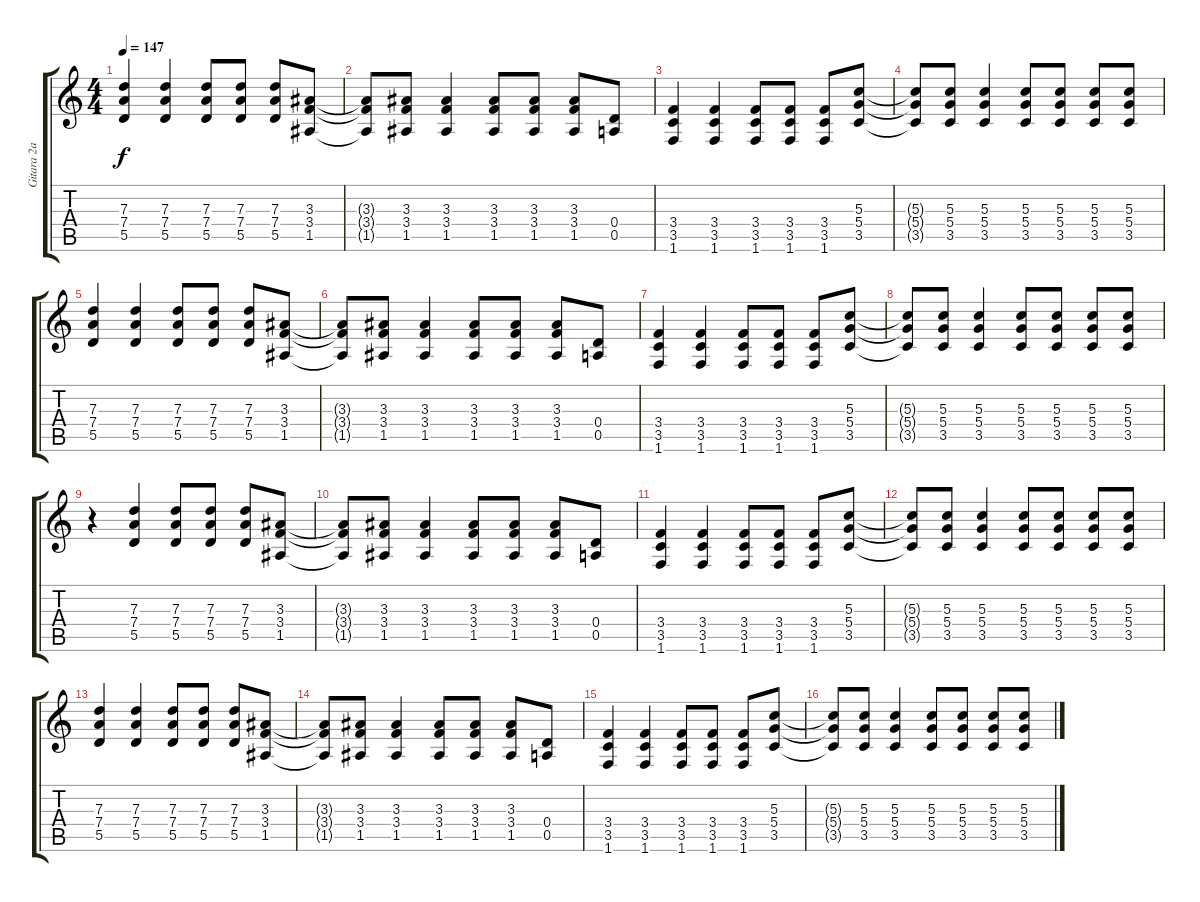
\track ("Gitara 2a" "Gitara 2a") {instrument distortionguitar}
\staff {score tabs}
\tuning (E4 B3 G3 D3 A2 E2) {hide}
\ts (4 4)
\tempo 147
\clef g2
\ks c
(7.3 7.4 5.5).4{dy f} (7.3 7.4 5.5).4 (7.3 7.4 5.5).8 (7.3 7.4 5.5).8 (7.3 7.4 5.5).8 (3.3 3.4 1.5).8 |
(3.3{t} 3.4{t} 1.5{t}).8 (3.3 3.4 1.5).8 (3.3 3.4 1.5).4 (3.3 3.4 1.5).8 (3.3 3.4 1.5).8 (3.3 3.4 1.5).8 (0.4 0.5).8 |
(3.4 3.5 1.6).4 (3.4 3.5 1.6).4 (3.4 3.5 1.6).8 (3.4 3.5 1.6).8 (3.4 3.5 1.6).8 (5.3 5.4 3.5).8 |
(5.3{t} 5.4{t} 3.5{t}).8 (5.3 5.4 3.5).8 (5.3 5.4 3.5).4 (5.3 5.4 3.5).8 (5.3 5.4 3.5).8 (5.3 5.4 3.5).8 (5.3 5.4 3.5).8 |
(7.3 7.4 5.5).4 (7.3 7.4 5.5).4 (7.3 7.4 5.5).8 (7.3 7.4 5.5).8 (7.3 7.4 5.5).8 (3.3 3.4 1.5).8 |
(3.3{t} 3.4{t} 1.5{t}).8 (3.3 3.4 1.5).8 (3.3 3.4 1.5).4 (3.3 3.4 1.5).8 (3.3 3.4 1.5).8 (3.3 3.4 1.5).8 (0.4 0.5).8 |
(3.4 3.5 1.6).4 (3.4 3.5 1.6).4 (3.4 3.5 1.6).8 (3.4 3.5 1.6).8 (3.4 3.5 1.6).8 (5.3 5.4 3.5).8 |
(5.3{t} 5.4{t} 3.5{t}).8 (5.3 5.4 3.5).8 (5.3 5.4 3.5).4 (5.3 5.4 3.5).8 (5.3 5.4 3.5).8 (5.3 5.4 3.5).8 (5.3 5.4 3.5).8 |
r.4 (7.3 7.4 5.5).4 (7.3 7.4 5.5).8 (7.3 7.4 5.5).8 (7.3 7.4 5.5).8 (3.3 3.4 1.5).8 |
(3.3{t} 3.4{t} 1.5{t}).8 (3.3 3.4 1.5).8 (3.3 3.4 1.5).4 (3.3 3.4 1.5).8 (3.3 3.4 1.5).8 (3.3 3.4 1.5).8 (0.4 0.5).8 |
(3.4 3.5 1.6).4 (3.4 3.5 1.6).4 (3.4 3.5 1.6).8 (3.4 3.5 1.6).8 (3.4 3.5 1.6).8 (5.3 5.4 3.5).8 |
(5.3{t} 5.4{t} 3.5{t}).8 (5.3 5.4 3.5).8 (5.3 5.4 3.5).4 (5.3 5.4 3.5).8 (5.3 5.4 3.5).8 (5.3 5.4 3.5).8 (5.3 5.4 3.5).8 |
(7.3 7.4 5.5).4{volume 11} (7.3 7.4 5.5).4 (7.3 7.4 5.5).8 (7.3 7.4 5.5).8 (7.3 7.4 5.5).8 (3.3 3.4 1.5).8 |
(3.3{t} 3.4{t} 1.5{t}).8 (3.3 3.4 1.5).8 (3.3 3.4 1.5).4 (3.3 3.4 1.5).8 (3.3 3.4 1.5).8 (3.3 3.4 1.5).8 (0.4 0.5).8 |
(3.4 3.5 1.6).4{volume 8} (3.4 3.5 1.6).4 (3.4 3.5 1.6).8 (3.4 3.5 1.6).8 (3.4 3.5 1.6).8 (5.3 5.4 3.5).8 |
(5.3{t} 5.4{t} 3.5{t}).8 (5.3 5.4 3.5).8 (5.3 5.4 3.5).4 (5.3 5.4 3.5).8 (5.3 5.4 3.5).8 (5.3 5.4 3.5).8 (5.3 5.4 3.5).8
